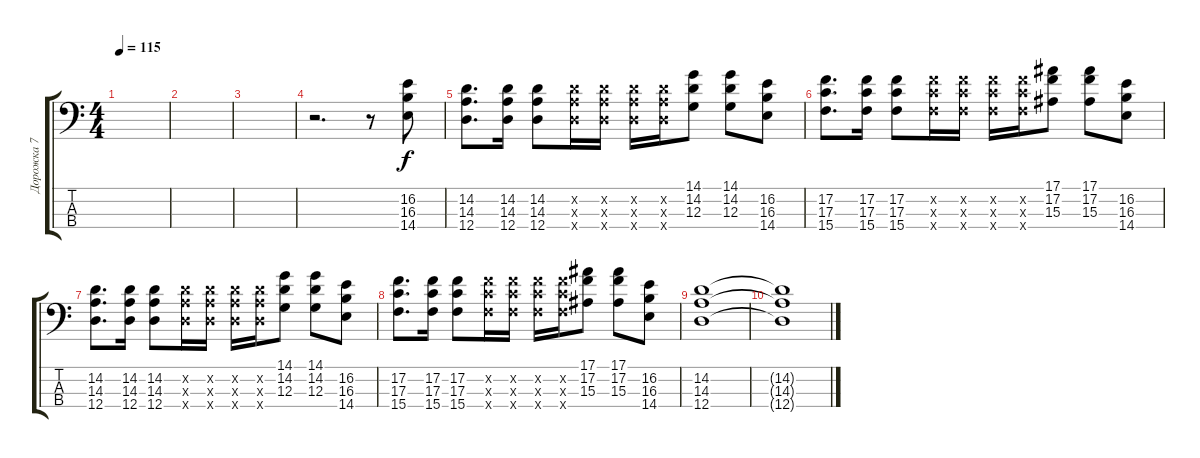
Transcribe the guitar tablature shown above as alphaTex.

\track ("Дорожка 7" "Дорожка 7") {instrument distortionguitar}
\staff {score tabs}
\tuning (F2 C2 G1 D1) {hide}
\ts (4 4)
\tempo 115
\clef f4
\ks c
|
|
|
r.2{d} r.8 (16.2 16.3 14.4).8 |
(14.2 14.3 12.4).8{d} (14.2 14.3 12.4).16 (14.2 14.3 12.4).8 (14.2{x} 14.3{x} 12.4{x}).16 (14.2{x} 14.3{x} 12.4{x}).16 (14.2{x} 14.3{x} 12.4{x}).16 (14.2{x} 14.3{x} 12.4{x}).16 (14.1 14.2 12.3).8 (14.1 14.2 12.3).8 (16.2 16.3 14.4).8 |
(17.2 17.3 15.4).8{d} (17.2 17.3 15.4).16 (17.2 17.3 15.4).8 (17.2{x} 17.3{x} 15.4{x}).16 (17.2{x} 17.3{x} 15.4{x}).16 (17.2{x} 17.3{x} 15.4{x}).16 (17.2{x} 17.3{x} 15.4{x}).16 (17.1 17.2 15.3).8 (17.1 17.2 15.3).8 (16.2 16.3 14.4).8 |
(14.2 14.3 12.4).8{d} (14.2 14.3 12.4).16 (14.2 14.3 12.4).8 (14.2{x} 14.3{x} 12.4{x}).16 (14.2{x} 14.3{x} 12.4{x}).16 (14.2{x} 14.3{x} 12.4{x}).16 (14.2{x} 14.3{x} 12.4{x}).16 (14.1 14.2 12.3).8 (14.1 14.2 12.3).8 (16.2 16.3 14.4).8 |
(17.2 17.3 15.4).8{d} (17.2 17.3 15.4).16 (17.2 17.3 15.4).8 (17.2{x} 17.3{x} 15.4{x}).16 (17.2{x} 17.3{x} 15.4{x}).16 (17.2{x} 17.3{x} 15.4{x}).16 (17.2{x} 17.3{x} 15.4{x}).16 (17.1 17.2 15.3).8 (17.1 17.2 15.3).8 (16.2 16.3 14.4).8 |
(14.2 14.3 12.4).1{volume 0} |
(14.2{t} 14.3{t} 12.4{t}).1
